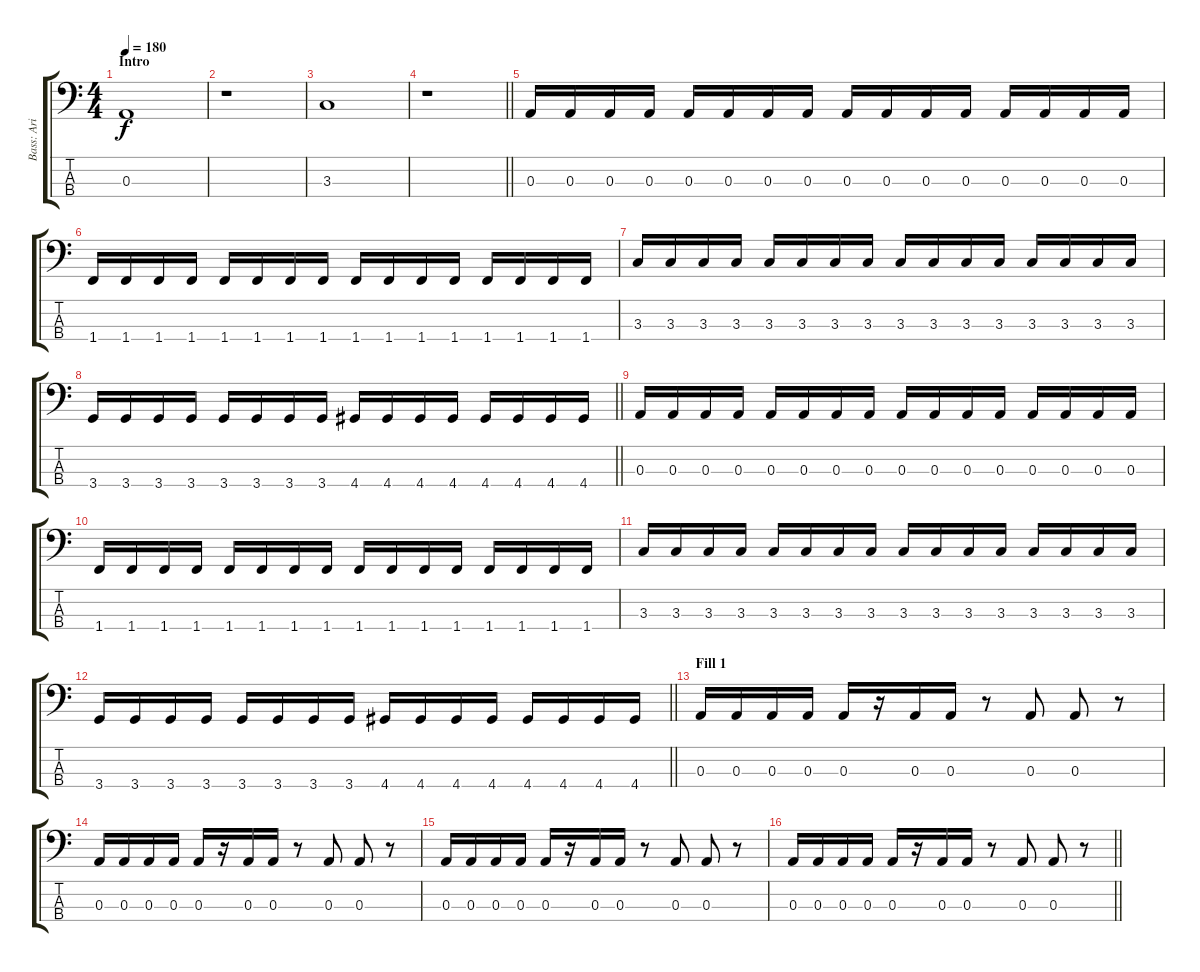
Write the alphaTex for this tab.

\track ("Bass: Ari Katajamäki" "Bass: Ari ") {instrument electricbassfinger}
\staff {score tabs}
\tuning (G2 D2 A1 E1) {hide}
\ts (4 4)
\section ("" "Intro")
\tempo 180
\clef f4
\ks aminor
0.3.1{dy f instrument electricbassfinger} |
r.1 |
3.3.1 |
\barLineRight lightlight
r.1 |
0.3.16 0.3.16 0.3.16 0.3.16 0.3.16 0.3.16 0.3.16 0.3.16 0.3.16 0.3.16 0.3.16 0.3.16 0.3.16 0.3.16 0.3.16 0.3.16 |
1.4.16 1.4.16 1.4.16 1.4.16 1.4.16 1.4.16 1.4.16 1.4.16 1.4.16 1.4.16 1.4.16 1.4.16 1.4.16 1.4.16 1.4.16 1.4.16 |
3.3.16 3.3.16 3.3.16 3.3.16 3.3.16 3.3.16 3.3.16 3.3.16 3.3.16 3.3.16 3.3.16 3.3.16 3.3.16 3.3.16 3.3.16 3.3.16 |
\barLineRight lightlight
3.4.16 3.4.16 3.4.16 3.4.16 3.4.16 3.4.16 3.4.16 3.4.16 4.4.16 4.4.16 4.4.16 4.4.16 4.4.16 4.4.16 4.4.16 4.4.16 |
0.3.16 0.3.16 0.3.16 0.3.16 0.3.16 0.3.16 0.3.16 0.3.16 0.3.16 0.3.16 0.3.16 0.3.16 0.3.16 0.3.16 0.3.16 0.3.16 |
1.4.16 1.4.16 1.4.16 1.4.16 1.4.16 1.4.16 1.4.16 1.4.16 1.4.16 1.4.16 1.4.16 1.4.16 1.4.16 1.4.16 1.4.16 1.4.16 |
3.3.16 3.3.16 3.3.16 3.3.16 3.3.16 3.3.16 3.3.16 3.3.16 3.3.16 3.3.16 3.3.16 3.3.16 3.3.16 3.3.16 3.3.16 3.3.16 |
\barLineRight lightlight
3.4.16 3.4.16 3.4.16 3.4.16 3.4.16 3.4.16 3.4.16 3.4.16 4.4.16 4.4.16 4.4.16 4.4.16 4.4.16 4.4.16 4.4.16 4.4.16 |
\section ("" "Fill 1")
0.3.16 0.3.16 0.3.16 0.3.16 0.3.16 r.16 0.3.16 0.3.16 r.8 0.3.8 0.3.8 r.8 |
0.3.16 0.3.16 0.3.16 0.3.16 0.3.16 r.16 0.3.16 0.3.16 r.8 0.3.8 0.3.8 r.8 |
0.3.16 0.3.16 0.3.16 0.3.16 0.3.16 r.16 0.3.16 0.3.16 r.8 0.3.8 0.3.8 r.8 |
\barLineRight lightlight
0.3.16 0.3.16 0.3.16 0.3.16 0.3.16 r.16 0.3.16 0.3.16 r.8 0.3.8 0.3.8 r.8
